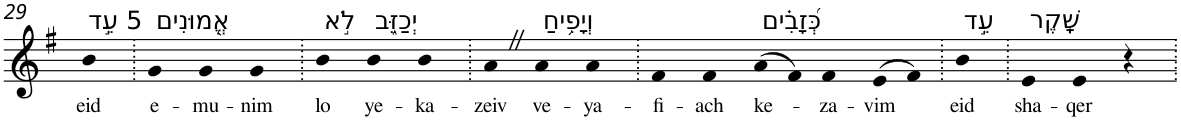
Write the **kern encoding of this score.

**kern	**text
*part1	*part1
*staff1	*staff1
*I"Piano	*
*I'Pno	*
!!LO:PB:g=z
*clefG2	*
*k[f#]	*
*G:	*
=29	=29
!LO:TX:a:t=5 עֵ֣ד	!
!	!LO:LY:b
4b	eid
=30.	=30.
!LO:TX:a:t=אֱ֭מוּנִים	!
!	!LO:LY:b
4g	e-
!	!LO:LY:b
4g	-mu-
!	!LO:LY:b
4g	-nim
=31.	=31.
!LO:TX:a:t=לֹ֣א	!
!	!LO:LY:b
4b	lo
!LO:TX:a:t=יְכַזֵּ֑ב	!
!	!LO:LY:b
4b	ye-
!	!LO:LY:b
4b	-ka-
=32.	=32.
!	!LO:LY:b
4aZ	-zeiv
!LO:TX:a:t=וְיָפִ֥יחַ	!
!	!LO:LY:b
4a	ve-
!	!LO:LY:b
4a	-ya-
=33.	=33.
!	!LO:LY:b
4f#	-fi-
!	!LO:LY:b
4f#	-ach
!LO:TX:a:t=כְּ֝זָבִ֗ים	!
!	!LO:LY:b
(>8a	ke-
8f#)	.
!	!LO:LY:b
4f#	-za-
!	!LO:LY:b
(>8e	-vim
8f#)	.
=34.	=34.
!LO:TX:a:t=עֵ֣ד	!
!	!LO:LY:b
4b	eid
=35.	=35.
!LO:TX:a:t=שָֽׁקֶר	!
!	!LO:LY:b
4e	sha-
!	!LO:LY:b
4e	-qer
4r	.
=.	=.
*-	*-
